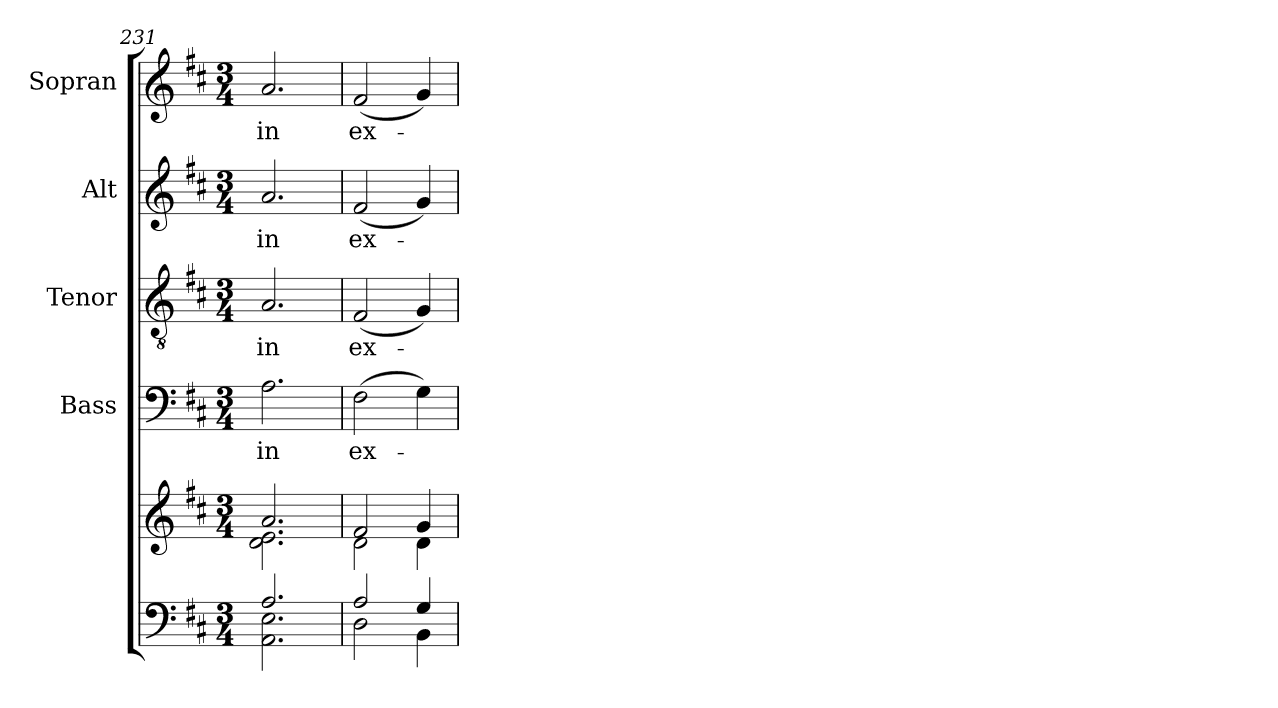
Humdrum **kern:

**kern	**kern	**kern	**text	**kern	**text	**kern	**text	**kern	**text
*part5	*part5	*part4	*part4	*part3	*part3	*part2	*part2	*part1	*part1
*staff6	*staff5	*staff4	*staff4	*staff3	*staff3	*staff2	*staff2	*staff1	*staff1
*	*	*I"Bass	*	*I"Tenor	*	*I"Alt	*	*I"Sopran	*
*	*	*I'B.	*	*I'T.	*	*I'A.	*	*I'S.	*
*clefF4	*clefG2	*clefF4	*	*clefGv2	*	*clefG2	*	*clefG2	*
*k[f#c#]	*k[f#c#]	*k[f#c#]	*	*k[f#c#]	*	*k[f#c#]	*	*k[f#c#]	*
*D:	*D:	*D:	*	*D:	*	*D:	*	*D:	*
*M3/4	*M3/4	*M3/4	*	*M3/4	*	*M3/4	*	*M3/4	*
=231	=231	=231	=231	=231	=231	=231	=231	=231	=231
*^	*^	*	*	*	*	*	*	*	*
!	!	!	!	!	!LO:LY:b	!	!LO:LY:b	!	!LO:LY:b	!	!LO:LY:b
2.A/	2.AA\ 2.E\	2.a/	2.d\ 2.e\	2.A\	in	2.A/	in	2.a/	in	2.a/	in
=232	=232	=232	=232	=232	=232	=232	=232	=232	=232	=232	=232
!	!	!	!	!	!LO:LY:b	!	!LO:LY:b	!	!LO:LY:b	!	!LO:LY:b
2A/	2D\	2f#/	2d\	(>2F#\	ex-	(<2F#/	ex-	(<2f#/	ex-	(<2f#/	ex-
4G/	4BB\	4g/	4d\	4G\)	.	4G/)	.	4g/)	.	4g/)	.
*v	*v	*	*	*	*	*	*	*	*	*	*
*	*v	*v	*	*	*	*	*	*	*	*
=	=	=	=	=	=	=	=	=	=
*-	*-	*-	*-	*-	*-	*-	*-	*-	*-
